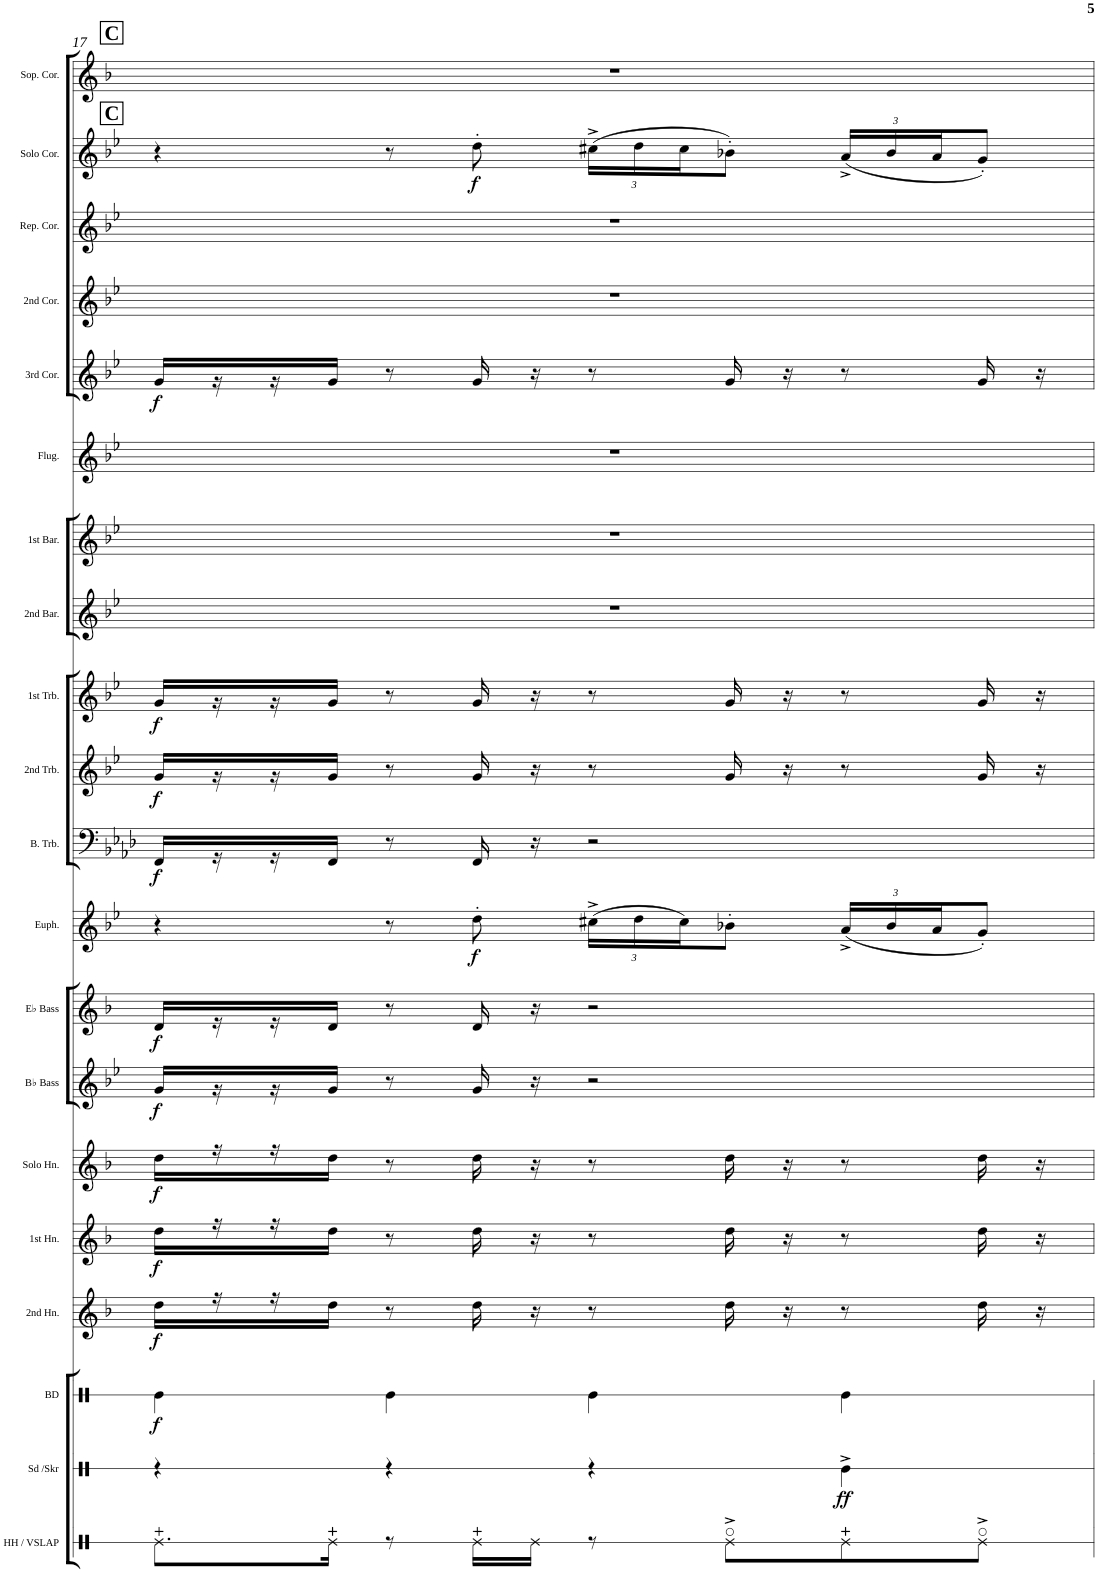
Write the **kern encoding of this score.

**kern	**kern	**dynam	**kern	**dynam	**kern	**dynam	**kern	**dynam	**kern	**dynam	**kern	**dynam	**kern	**dynam	**kern	**dynam	**kern	**dynam	**kern	**dynam	**kern	**dynam	**kern	**kern	**kern	**kern	**dynam	**kern	**kern	**kern	**dynam	**kern
*part20	*part19	*part19	*part18	*part18	*part17	*part17	*part16	*part16	*part15	*part15	*part14	*part14	*part13	*part13	*part12	*part12	*part11	*part11	*part10	*part10	*part9	*part9	*part8	*part7	*part6	*part5	*part5	*part4	*part3	*part2	*part2	*part1
*staff20	*staff19	*staff19	*staff18	*staff18	*staff17	*staff17	*staff16	*staff16	*staff15	*staff15	*staff14	*staff14	*staff13	*staff13	*staff12	*staff12	*staff11	*staff11	*staff10	*staff10	*staff9	*staff9	*staff8	*staff7	*staff6	*staff5	*staff5	*staff4	*staff3	*staff2	*staff2	*staff1
*I"Hi-Hat Cymbal / Vibraslap	*I"Snare Drum / Shaker	*	*I"Bass Drum	*	*I"2nd Horn	*	*I"1st Horn	*	*I"Solo Horn	*	*I"Bb Bass	*	*I"Eb Bass	*	*I"Euphonium	*	*I"Bass Trombone	*	*I"2nd Trombone	*	*I"1st Trombone	*	*I"2nd Baritone	*I"1st Baritone	*I"Flugelhorn	*I"3rd Cornet	*	*I"2nd Cornet	*I"Repiano Cornet	*I"Solo Cornet	*	*I"Soprano Cornet
*I'HH / VSLAP	*I'Sd /Skr	*	*I'BD	*	*I'2nd Hn.	*	*I'1st Hn.	*	*I'Solo Hn.	*	*I'Bb Bass	*	*I'Eb Bass	*	*I'Euph.	*	*I'B. Trb.	*	*I'2nd Trb.	*	*I'1st Trb.	*	*I'2nd Bar.	*I'1st Bar.	*I'Flug.	*I'3rd Cor.	*	*I'2nd Cor.	*I'Rep. Cor.	*I'Solo Cor.	*	*I'Sop. Cor.
!!LO:PB:g=z
*clefX	*clefX	*	*clefX	*	*clefG2	*	*clefG2	*	*clefG2	*	*clefG2	*	*clefG2	*	*clefG2	*	*clefF4	*	*clefG2	*	*clefG2	*	*clefG2	*clefG2	*clefG2	*clefG2	*	*clefG2	*clefG2	*clefG2	*	*clefG2
*	*	*	*	*	*Trd5c9	*	*Trd5c9	*	*Trd5c9	*	*Trd15c26	*	*Trd12c21	*	*Trd8c14	*	*	*	*Trd8c14	*	*Trd8c14	*	*Trd8c14	*Trd8c14	*Trd1c2	*Trd1c2	*	*Trd1c2	*Trd1c2	*Trd1c2	*	*Trd-2c-3
*k[b-e-a-d-]	*k[b-e-a-d-]	*	*k[b-e-a-d-]	*	*k[b-]	*	*k[b-]	*	*k[b-]	*	*k[b-e-]	*	*k[b-]	*	*k[b-e-]	*	*k[b-e-a-d-]	*	*k[b-e-]	*	*k[b-e-]	*	*k[b-e-]	*k[b-e-]	*k[b-e-]	*k[b-e-]	*	*k[b-e-]	*k[b-e-]	*k[b-e-]	*	*k[b-]
*A-:	*A-:	*	*A-:	*	*F:	*	*F:	*	*F:	*	*B-:	*	*F:	*	*B-:	*	*A-:	*	*B-:	*	*B-:	*	*B-:	*B-:	*B-:	*B-:	*	*B-:	*B-:	*B-:	*	*F:
*M4/4	*M4/4	*	*M4/4	*	*M4/4	*	*M4/4	*	*M4/4	*	*M4/4	*	*M4/4	*	*M4/4	*	*M4/4	*	*M4/4	*	*M4/4	*	*M4/4	*M4/4	*M4/4	*M4/4	*	*M4/4	*M4/4	*M4/4	*	*M4/4
!!LO:REH:place=s1:b:B:cj:fs=14:t=C
!!LO:REH:place=s1:a:B:cj:fs=14:t=C
=17	=17	=17	=17	=17	=17	=17	=17	=17	=17	=17	=17	=17	=17	=17	=17	=17	=17	=17	=17	=17	=17	=17	=17	=17	=17	=17	=17	=17	=17	=17	=17	=17
!	!	!	!	!LO:DY:b	!	!LO:DY:b	!	!LO:DY:b	!	!LO:DY:b	!	!LO:DY:b	!	!LO:DY:b	!	!	!	!LO:DY:b	!	!LO:DY:b	!	!LO:DY:b	!	!	!	!	!LO:DY:b	!	!	!	!	!
8.Re\L	4r	.	4Re\	f	16dd\LL	f	16dd\LL	f	16dd\LL	f	16g/LL	f	16d/LL	f	4r	.	16FF/LL	f	16g/LL	f	16g/LL	f	1r	1r	1r	16g/LL	f	1r	1r	4r	.	1r
.	.	.	.	.	16r	.	16r	.	16r	.	16r	.	16r	.	.	.	16r	.	16r	.	16r	.	.	.	.	16r	.	.	.	.	.	.
.	.	.	.	.	16r	.	16r	.	16r	.	16r	.	16r	.	.	.	16r	.	16r	.	16r	.	.	.	.	16r	.	.	.	.	.	.
16Re\Jk	.	.	.	.	16dd\JJ	.	16dd\JJ	.	16dd\JJ	.	16g/JJ	.	16d/JJ	.	.	.	16FF/JJ	.	16g/JJ	.	16g/JJ	.	.	.	.	16g/JJ	.	.	.	.	.	.
8r	4r	.	4Re\	.	8r	.	8r	.	8r	.	8r	.	8r	.	8r	.	8r	.	8r	.	8r	.	.	.	.	8r	.	.	.	8r	.	.
!	!	!	!	!	!	!	!	!	!	!	!	!	!	!	!	!LO:DY:b	!	!	!	!	!	!	!	!	!	!	!	!	!	!	!LO:DY:b	!
16Re\LL	.	.	.	.	16dd\	.	16dd\	.	16dd\	.	16g/	.	16d/	.	8dd'>\	f	16FF/	.	16g/	.	16g/	.	.	.	.	16g/	.	.	.	8dd'>\	f	.
16Re\JJ	.	.	.	.	16r	.	16r	.	16r	.	16r	.	16r	.	.	.	16r	.	16r	.	16r	.	.	.	.	16r	.	.	.	.	.	.
*	*	*	*	*	*	*	*	*	*	*	*	*	*	*	*Xbrackettup	*	*	*	*	*	*	*	*	*	*	*	*	*	*	*Xbrackettup	*	*
8r	4r	.	4Re\	.	8r	.	8r	.	8r	.	2r	.	2r	.	(>24cc#X^>\LL	.	2r	.	8r	.	8r	.	.	.	.	8r	.	.	.	(>24cc#X^>\LL	.	.
.	.	.	.	.	.	.	.	.	.	.	.	.	.	.	24dd\	.	.	.	.	.	.	.	.	.	.	.	.	.	.	24dd\	.	.
.	.	.	.	.	.	.	.	.	.	.	.	.	.	.	24cc#\J)	.	.	.	.	.	.	.	.	.	.	.	.	.	.	24cc#\J	.	.
8Re^\L	.	.	.	.	16dd\	.	16dd\	.	16dd\	.	.	.	.	.	8b-X'>\J	.	.	.	16g/	.	16g/	.	.	.	.	16g/	.	.	.	8b-X'>\J)	.	.
.	.	.	.	.	16r	.	16r	.	16r	.	.	.	.	.	.	.	.	.	16r	.	16r	.	.	.	.	16r	.	.	.	.	.	.
!	!	!LO:DY:b	!	!	!	!	!	!	!	!	!	!	!	!	!	!	!	!	!	!	!	!	!	!	!	!	!	!	!	!	!	!
8Re\	4Re^\	ff	4Re\	.	8r	.	8r	.	8r	.	.	.	.	.	(<24a^</LL	.	.	.	8r	.	8r	.	.	.	.	8r	.	.	.	(<24a^</LL	.	.
.	.	.	.	.	.	.	.	.	.	.	.	.	.	.	24b-/	.	.	.	.	.	.	.	.	.	.	.	.	.	.	24b-/	.	.
.	.	.	.	.	.	.	.	.	.	.	.	.	.	.	24a/J	.	.	.	.	.	.	.	.	.	.	.	.	.	.	24a/J	.	.
8Re^\J	.	.	.	.	16dd\	.	16dd\	.	16dd\	.	.	.	.	.	8g'</J)	.	.	.	16g/	.	16g/	.	.	.	.	16g/	.	.	.	8g'</J)	.	.
.	.	.	.	.	16r	.	16r	.	16r	.	.	.	.	.	.	.	.	.	16r	.	16r	.	.	.	.	16r	.	.	.	.	.	.
=	=	=	=	=	=	=	=	=	=	=	=	=	=	=	=	=	=	=	=	=	=	=	=	=	=	=	=	=	=	=	=	=
*-	*-	*-	*-	*-	*-	*-	*-	*-	*-	*-	*-	*-	*-	*-	*-	*-	*-	*-	*-	*-	*-	*-	*-	*-	*-	*-	*-	*-	*-	*-	*-	*-
